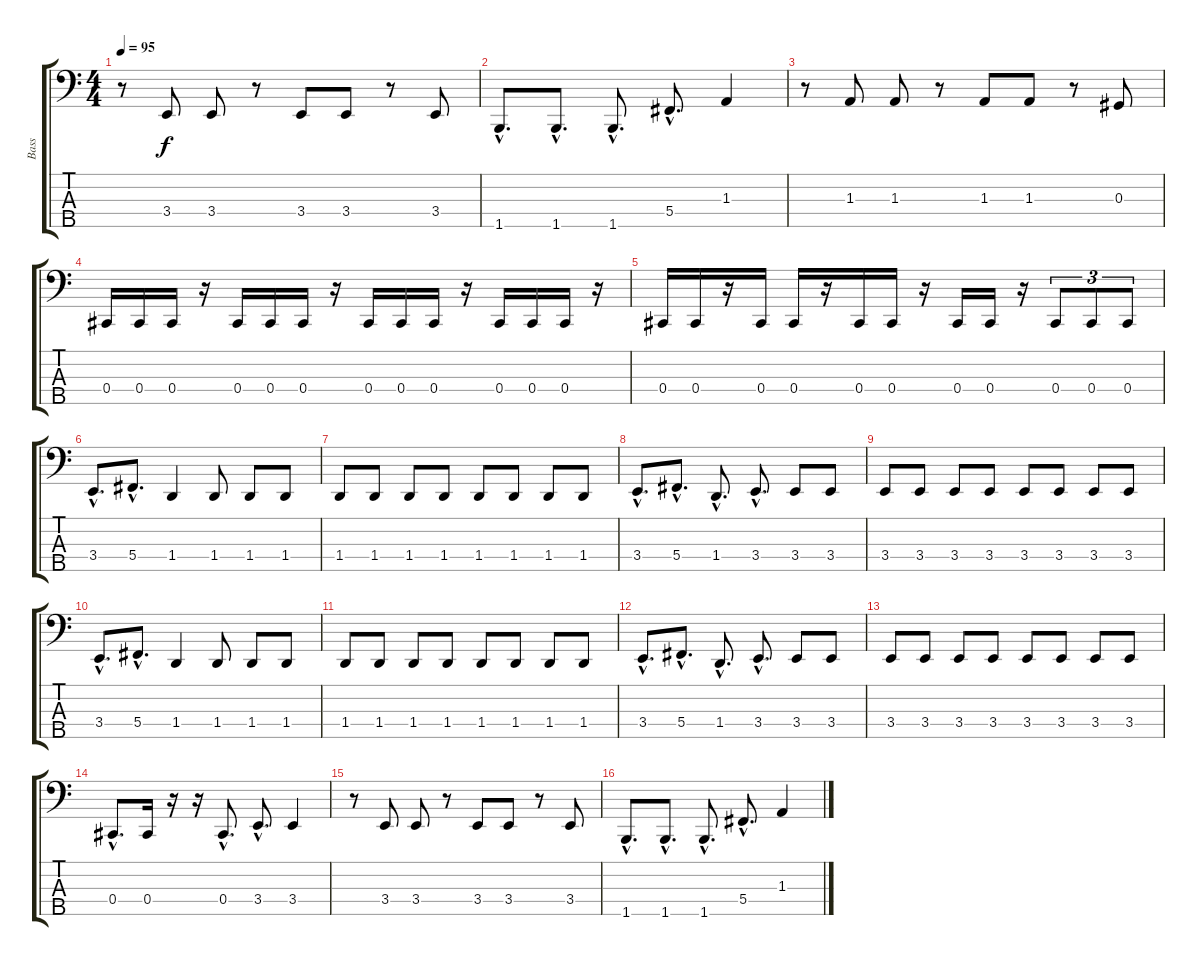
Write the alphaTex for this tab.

\track ("Bass" "Bass") {instrument electricbasspick}
\staff {score tabs}
\tuning (Gb2 Db2 Ab1 Db1 Bb0) {hide}
\ts (4 4)
\tempo 95
\clef f4
\ks c
r.8{dy f} 3.4.8 3.4.8 r.8 3.4.8 3.4.8 r.8 3.4.8 |
1.5{hac}.8{d} 1.5{hac}.8{d} 1.5{hac}.8{d} 5.4{hac}.8{d} 1.3.4 |
r.8 1.3.8 1.3.8 r.8 1.3.8 1.3.8 r.8 0.3.8 |
0.4.16 0.4.16 0.4.16 r.16 0.4.16 0.4.16 0.4.16 r.16 0.4.16 0.4.16 0.4.16 r.16 0.4.16 0.4.16 0.4.16 r.16 |
0.4.16 0.4.16 r.16 0.4.16 0.4.16 r.16 0.4.16 0.4.16 r.16 0.4.16 0.4.16 r.16 0.4.8{tu (3 2)} 0.4.8{tu (3 2)} 0.4.8{tu (3 2)} |
3.4{hac}.8{d} 5.4{hac}.8{d} 1.4.4 1.4.8 1.4.8 1.4.8 |
1.4.8 1.4.8 1.4.8 1.4.8 1.4.8 1.4.8 1.4.8 1.4.8 |
3.4{hac}.8{d} 5.4{hac}.8{d} 1.4{hac}.8{d} 3.4{hac}.8{d} 3.4.8 3.4.8 |
3.4.8 3.4.8 3.4.8 3.4.8 3.4.8 3.4.8 3.4.8 3.4.8 |
3.4{hac}.8{d} 5.4{hac}.8{d} 1.4.4 1.4.8 1.4.8 1.4.8 |
1.4.8 1.4.8 1.4.8 1.4.8 1.4.8 1.4.8 1.4.8 1.4.8 |
3.4{hac}.8{d} 5.4{hac}.8{d} 1.4{hac}.8{d} 3.4{hac}.8{d} 3.4.8 3.4.8 |
3.4.8 3.4.8 3.4.8 3.4.8 3.4.8 3.4.8 3.4.8 3.4.8 |
0.4{hac}.8{d} 0.4.16 r.16 r.16 0.4{hac}.8{d} 3.4{hac}.8{d} 3.4.4 |
r.8 3.4.8 3.4.8 r.8 3.4.8 3.4.8 r.8 3.4.8 |
1.5{hac}.8{d} 1.5{hac}.8{d} 1.5{hac}.8{d} 5.4{hac}.8{d} 1.3.4
